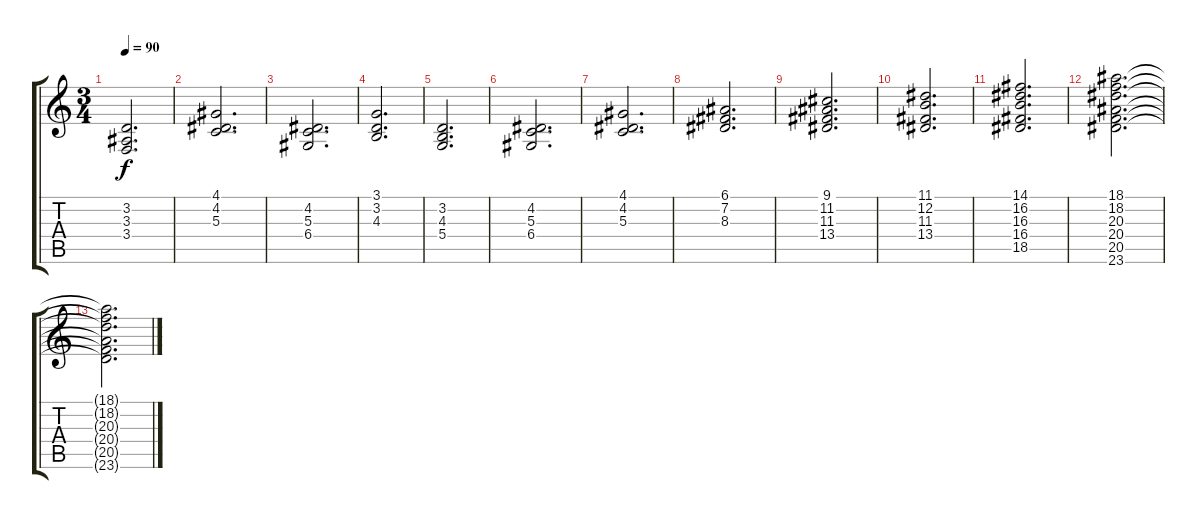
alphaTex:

\track "" {instrument stringensemble2}
\staff {score tabs}
\tuning (E4 B3 G3 D3 A2 E2) {hide}
\ts (3 4)
\tempo 90
\clef g2
\ks c
(3.2 3.3 3.4).2{d dy f} |
(4.1 4.2 5.3).2{d} |
(4.2 5.3 6.4).2{d} |
(3.1 3.2 4.3).2{d} |
(3.2 4.3 5.4).2{d} |
(4.2 5.3 6.4).2{d} |
(4.1 4.2 5.3).2{d} |
(6.1 7.2 8.3).2{d} |
(9.1 11.2 11.3 13.4).2{d} |
(11.1 12.2 11.3 13.4).2{d} |
(14.1 16.2 16.3 16.4 18.5).2{d} |
(18.1 18.2 20.3 20.4 20.5 23.6).2{d} |
(18.1{t} 18.2{t} 20.3{t} 20.4{t} 20.5{t} 23.6{t}).2{d}
